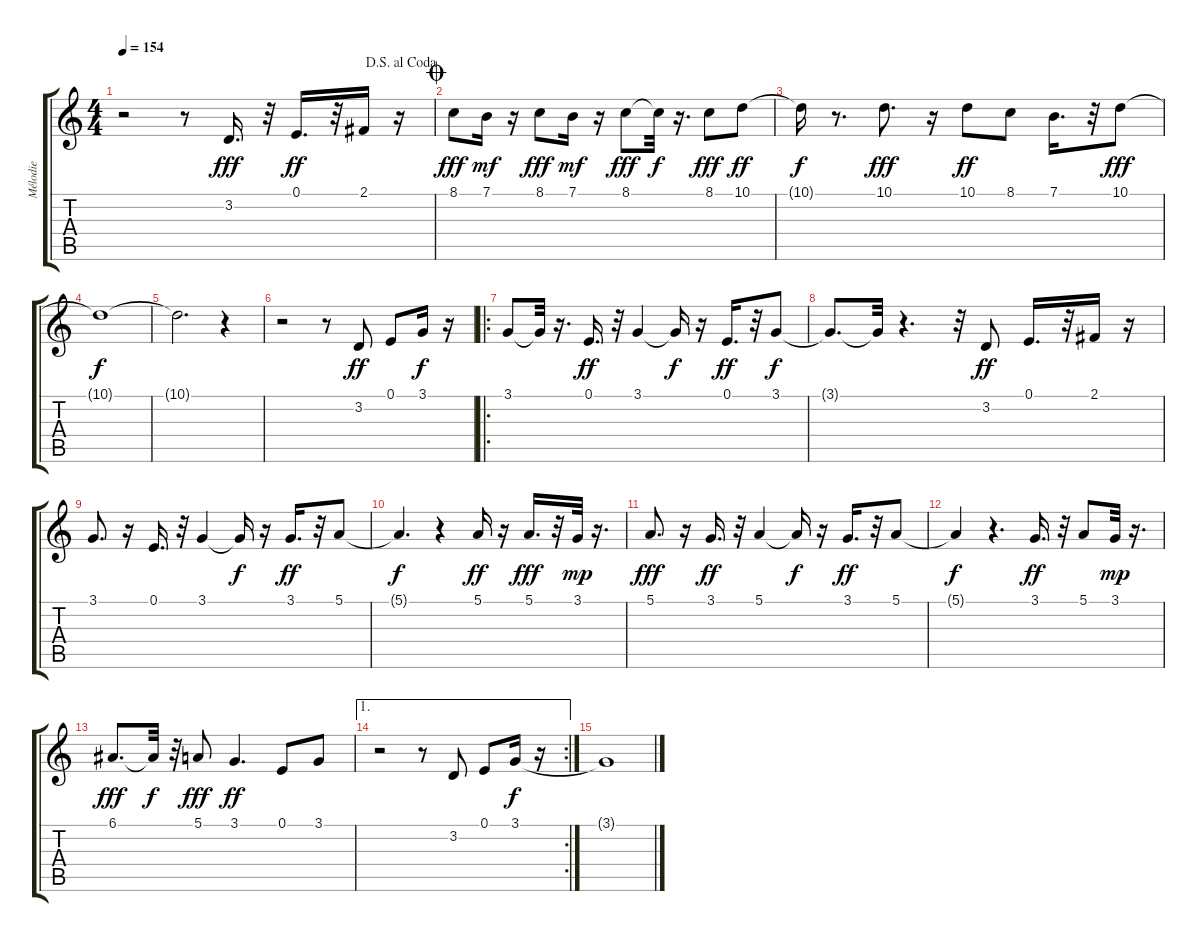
\track ("Mélodie" "Mélodie") {instrument harmonica}
\staff {score tabs}
\tuning (E4 B3 G3 D3 A2 E2) {hide}
\ts (4 4)
\jump dalsegnoalcoda
\tempo 154
\clef g2
\ks c
r.2{dy f} r.8 3.2.16{d dy fff} r.32 0.1.16{d dy ff} r.32 2.1.16 r.16 |
\jump coda
8.1.8{dy fff} 7.1.16{dy mf} r.16 8.1.8{dy fff} 7.1.16{dy mf} r.16 8.1.8{dy fff} 8.1{t}.32{dy f} r.16{d} 8.1.8{dy fff} 10.1.8{dy ff} |
10.1{t}.16{dy f} r.8{d} 10.1.8{d dy fff} r.16 10.1.8{dy ff} 8.1.8 7.1.16{d} r.32 10.1.8{dy fff} |
10.1{t}.1{dy f} |
10.1{t}.2{d} r.4 |
r.2 r.8 3.2.8{dy ff} 0.1.8 3.1.16{dy f} r.16 |
\ro
3.1.8 3.1{t}.32 r.16{d} 0.1.16{d dy ff} r.32 3.1.4 3.1{t}.16{dy f} r.16 0.1.16{d dy ff} r.32 3.1.8{dy f} |
3.1{t}.8{d} 3.1{t}.32 r.4{d} r.32 3.2.8{dy ff} 0.1.16{d} r.32 2.1.16 r.16 |
3.1.8{d} r.16 0.1.16{d} r.32 3.1.4 3.1{t}.16{dy f} r.16 3.1.16{d dy ff} r.32 5.1.8 |
5.1{t}.4{d dy f} r.4 5.1.16{dy ff} r.16 5.1.16{d dy fff} r.32 3.1.32{dy mp} r.16{d} |
5.1.8{d dy fff} r.16 3.1.16{d dy ff} r.32 5.1.4 5.1{t}.16{dy f} r.16 3.1.16{d dy ff} r.32 5.1.8 |
5.1{t}.4{dy f} r.4{d} 3.1.16{d dy ff} r.32 5.1.8 3.1.32{dy mp} r.16{d} |
6.1.8{d dy fff} 6.1{t}.32{dy f} r.32 5.1.8{dy fff} 3.1.4{d dy ff} 0.1.8 3.1.8 |
\ae 1
\rc 2
r.2 r.8 3.2.8 0.1.8 3.1.16{dy f} r.16 |
3.1{t}.1
